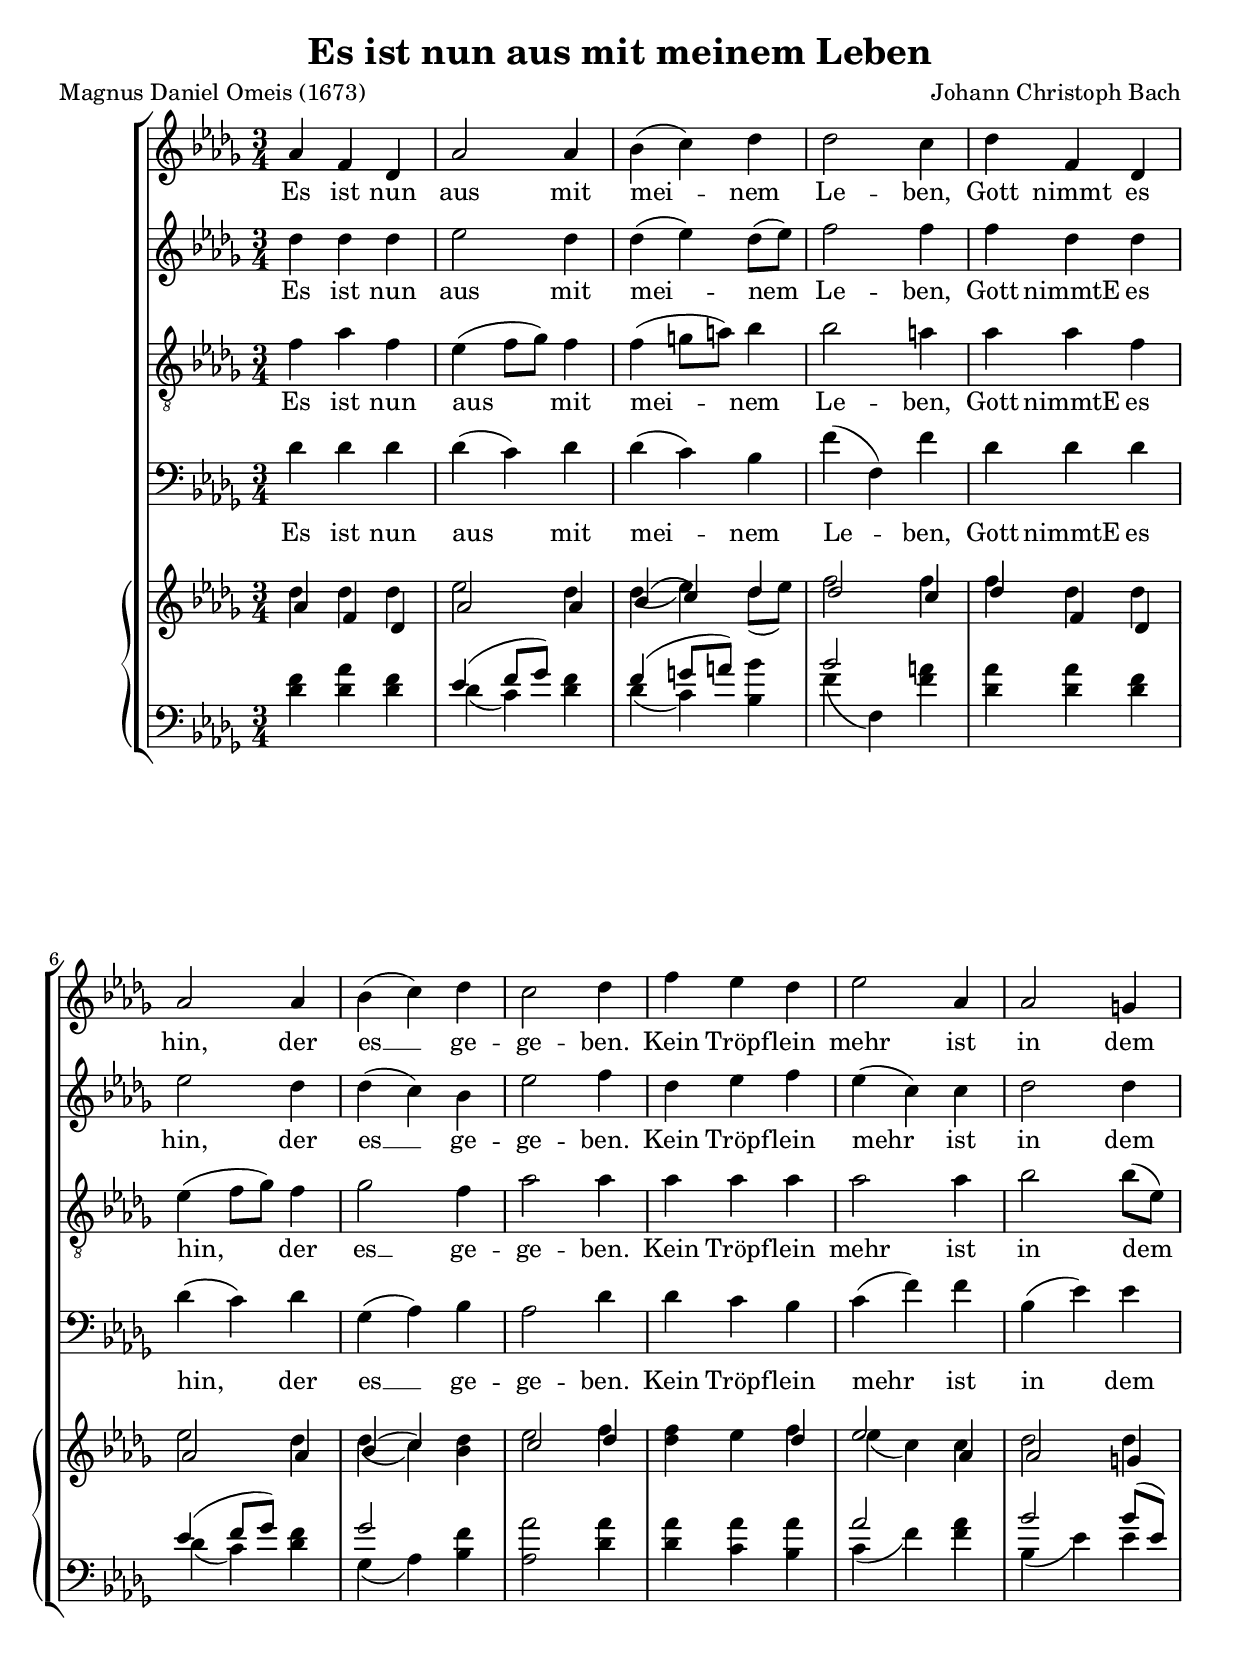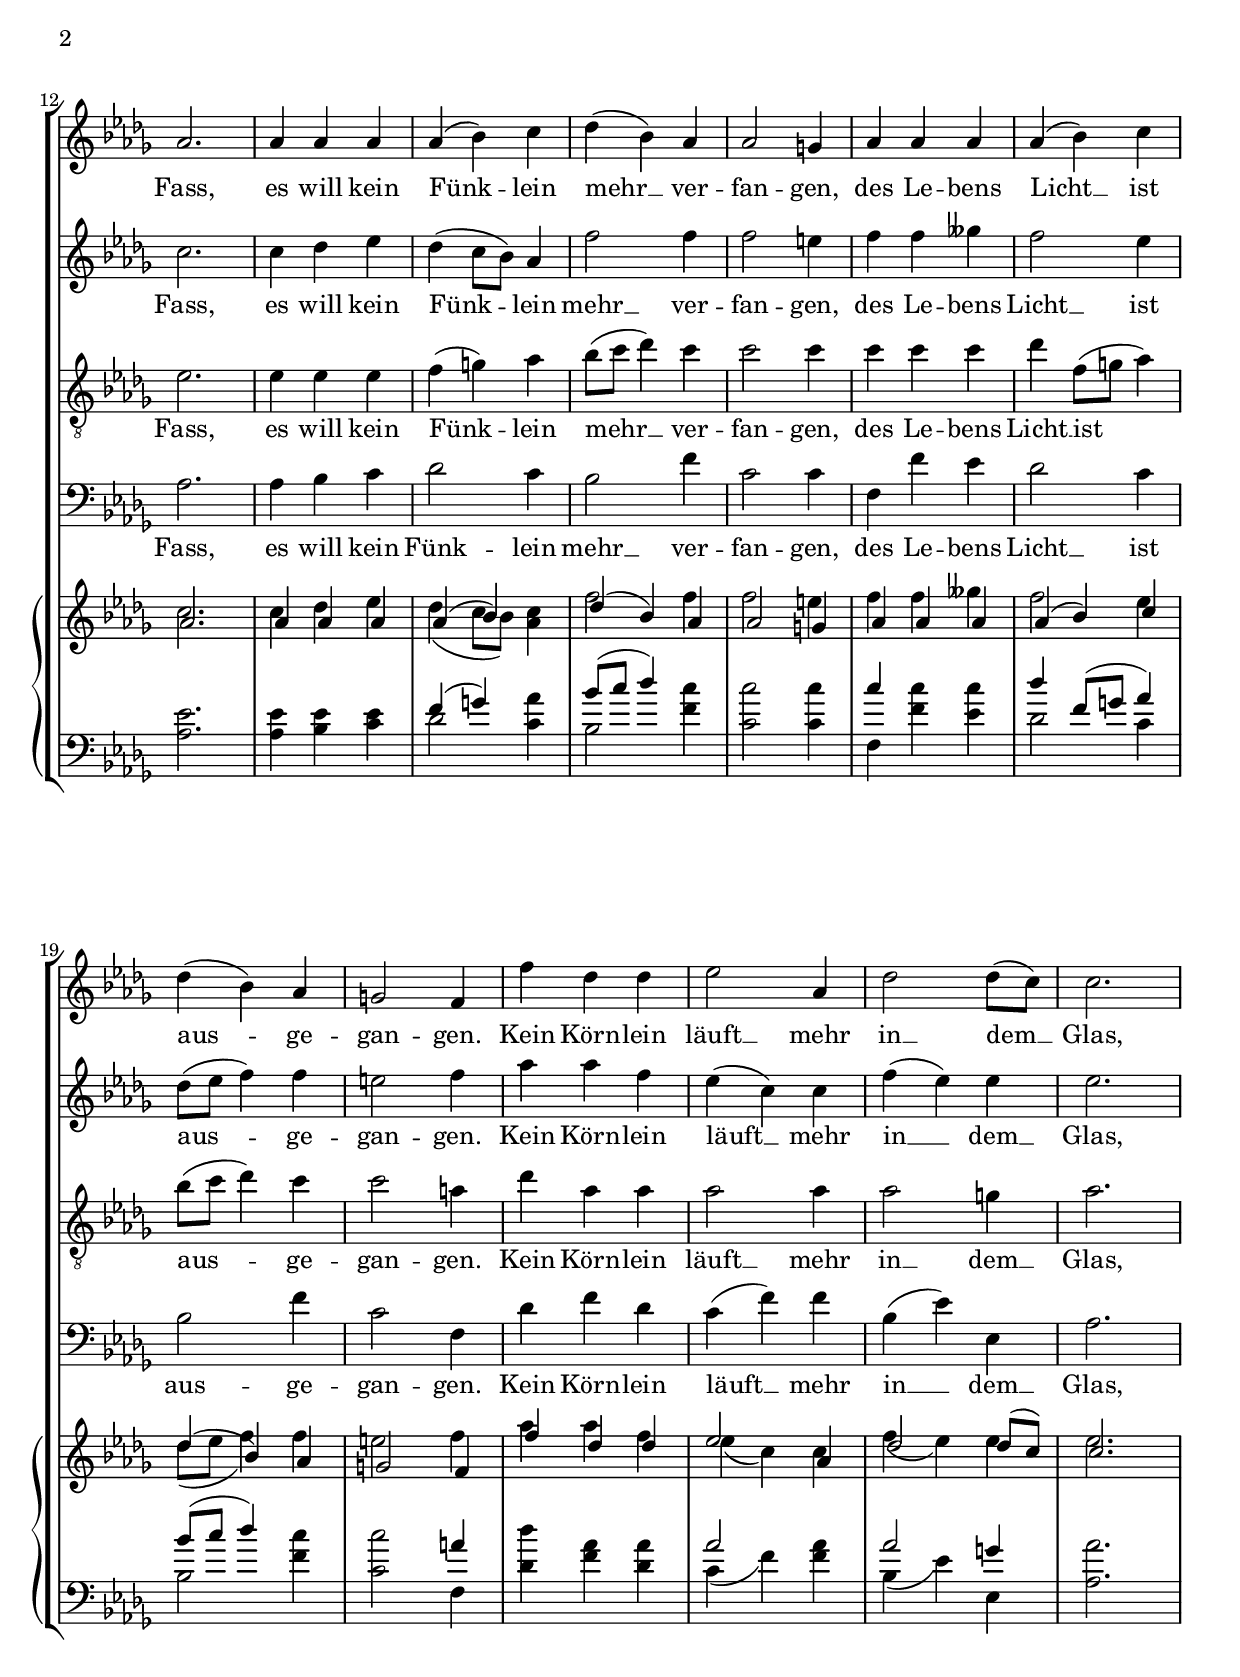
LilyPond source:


\paper {
  top-system-spacing.basic-distance = #10
  score-system-spacing.basic-distance = #20
  system-system-spacing.basic-distance = #20
  last-bottom-spacing.basic-distance = #10
}

\header {
  title = "Es ist nun aus mit meinem Leben"
  composer = "Johann Christoph Bach"
  poet = "Magnus Daniel Omeis (1673)"
}

global = {
  \key des \major
  \time 3/4
}

sopMusic = \relative {
  as'4 f des as'2 as4 bes (c) des des2 c4 | 
  des f, des as'2 as4 bes(c) des c2 des4 | 
  f es des es2 as,4 as2 g4 as2. 
   as4 as as as (bes) c des (bes) as as2 g4
   as as as as (bes) c des (bes) as g2 f4
   f' des des es2 as,4 des2 des8(c) c2. 


}
sopWords = \lyricmode { 
Es ist nun aus mit mei -- nem Le -- ben, 
Gott nimmt es hin, der es __ ge -- ge -- ben. 
Kein Tröpf -- lein mehr ist in dem Fass, 
es will kein Fünk -- lein mehr __ ver -- fan -- gen,
des Le -- bens Licht __ ist aus -- ge -- gan -- gen.
Kein Körn -- lein läuft __ mehr in __ dem __ Glas,


}


altoMusic = \relative {
  des'4 des des es2 des4 des(es) des8(es) f2 f4 | 
  f des des es2 des4 des(c) bes es2 f4 | 
  des es f es (c) c des2 des4 c2.
  c4 des es des (c8 bes) as4 f'2 f4 f2 e4
  f f geses f2 es4 des8 (es f4) f e2 f4
  as as f es (c) c f (es) es es2.

}
altoWords = \lyricmode {
Es ist nun aus mit mei -- nem Le -- ben, 
Gott nimmtE es hin, der es __ ge -- ge -- ben. 
Kein Tröpf -- lein mehr ist in dem Fass, 
es will kein Fünk -- lein mehr __ ver -- fan -- gen,
des Le -- bens Licht __ ist aus -- ge -- gan -- gen.
Kein Körn -- lein läuft __ mehr in __ dem __ Glas,
}

tenorMusic = \relative {   \clef "G_8"
  f4 as f es (f8 ges)  f4 f (g8 a)  bes4 bes2 a4 | 
  as as f es(f8 ges) f4 ges2 f4 as2 as4 | 
  as as as as2 as4 bes2 bes8 (es,) es2.
  es4 es es f (g) as bes8 (c des4) c c2 c4 
  c c c des f,8 (g as4) bes8 (c des4) c c2 a4
  des as as as2 as4 as2 g4 as2.

}
tenorWords = \lyricmode { 
Es ist nun aus mit mei -- nem Le -- ben, 
Gott nimmtE es hin, der es __ ge -- ge -- ben. 
Kein Tröpf -- lein mehr ist in dem Fass, 
es will kein Fünk -- lein mehr __ ver -- fan -- gen,
des Le -- bens Licht __ ist aus -- ge -- gan -- gen.
Kein Körn -- lein läuft __ mehr in __ dem __ Glas,

}

bassMusic = \relative {   \clef bass
  des4 des des des(c) des des(c) bes f'(f,) f' | 
  des des des des(c) des ges,(as) bes as2 des4 | 
  des c bes c (f) f bes, (es) es as,2.
  as4 bes c des2 c4 bes2 f'4 c2 
  c4f, f' es des2 c4 bes2 f'4 c2 f,4
  des' f des c (f) f bes, (es) es, as2.

}
bassWords = \lyricmode { 
Es ist nun aus mit mei -- nem Le -- ben, 
Gott nimmtE es hin, der es __ ge -- ge -- ben. 
Kein Tröpf -- lein mehr ist in dem Fass, 
es will kein Fünk -- lein mehr __ ver -- fan -- gen,
des Le -- bens Licht __ ist aus -- ge -- gan -- gen.
Kein Körn -- lein läuft __ mehr in __ dem __ Glas,

}

\score {
  \new ChoirStaff <<
    \new Staff <<
      \new Voice = "soprano" <<
        \global
        \sopMusic
      >>
      \new Lyrics \lyricsto "soprano" \sopWords
    >>
    \new Staff <<
      \new Voice = "alto" <<
        \global
        \altoMusic
      >>
      \new Lyrics \lyricsto "alto" \altoWords
    >>
    \new Staff <<
      \new Voice = "tenor" <<
        \global
        \tenorMusic
      >>
      \new Lyrics \lyricsto "tenor" \tenorWords
    >>
    \new Staff <<
      \new Voice = "bass" <<
        \global
        \bassMusic
      >>
      \new Lyrics \lyricsto "bass" \bassWords
 >>
    \new PianoStaff <<
      \new Staff <<
        \set Staff.printPartCombineTexts = ##f
        \partcombine
        << \global \sopMusic >>
        << \global \altoMusic >>
      >>
      \new Staff <<
        \clef bass
        \set Staff.printPartCombineTexts = ##f
        \partcombine
        << \global \tenorMusic >>
        << \global \bassMusic >>
      
      >>
    >>
  >>
 \layout { }
 \midi {    \tempo 4 = 81}    
}